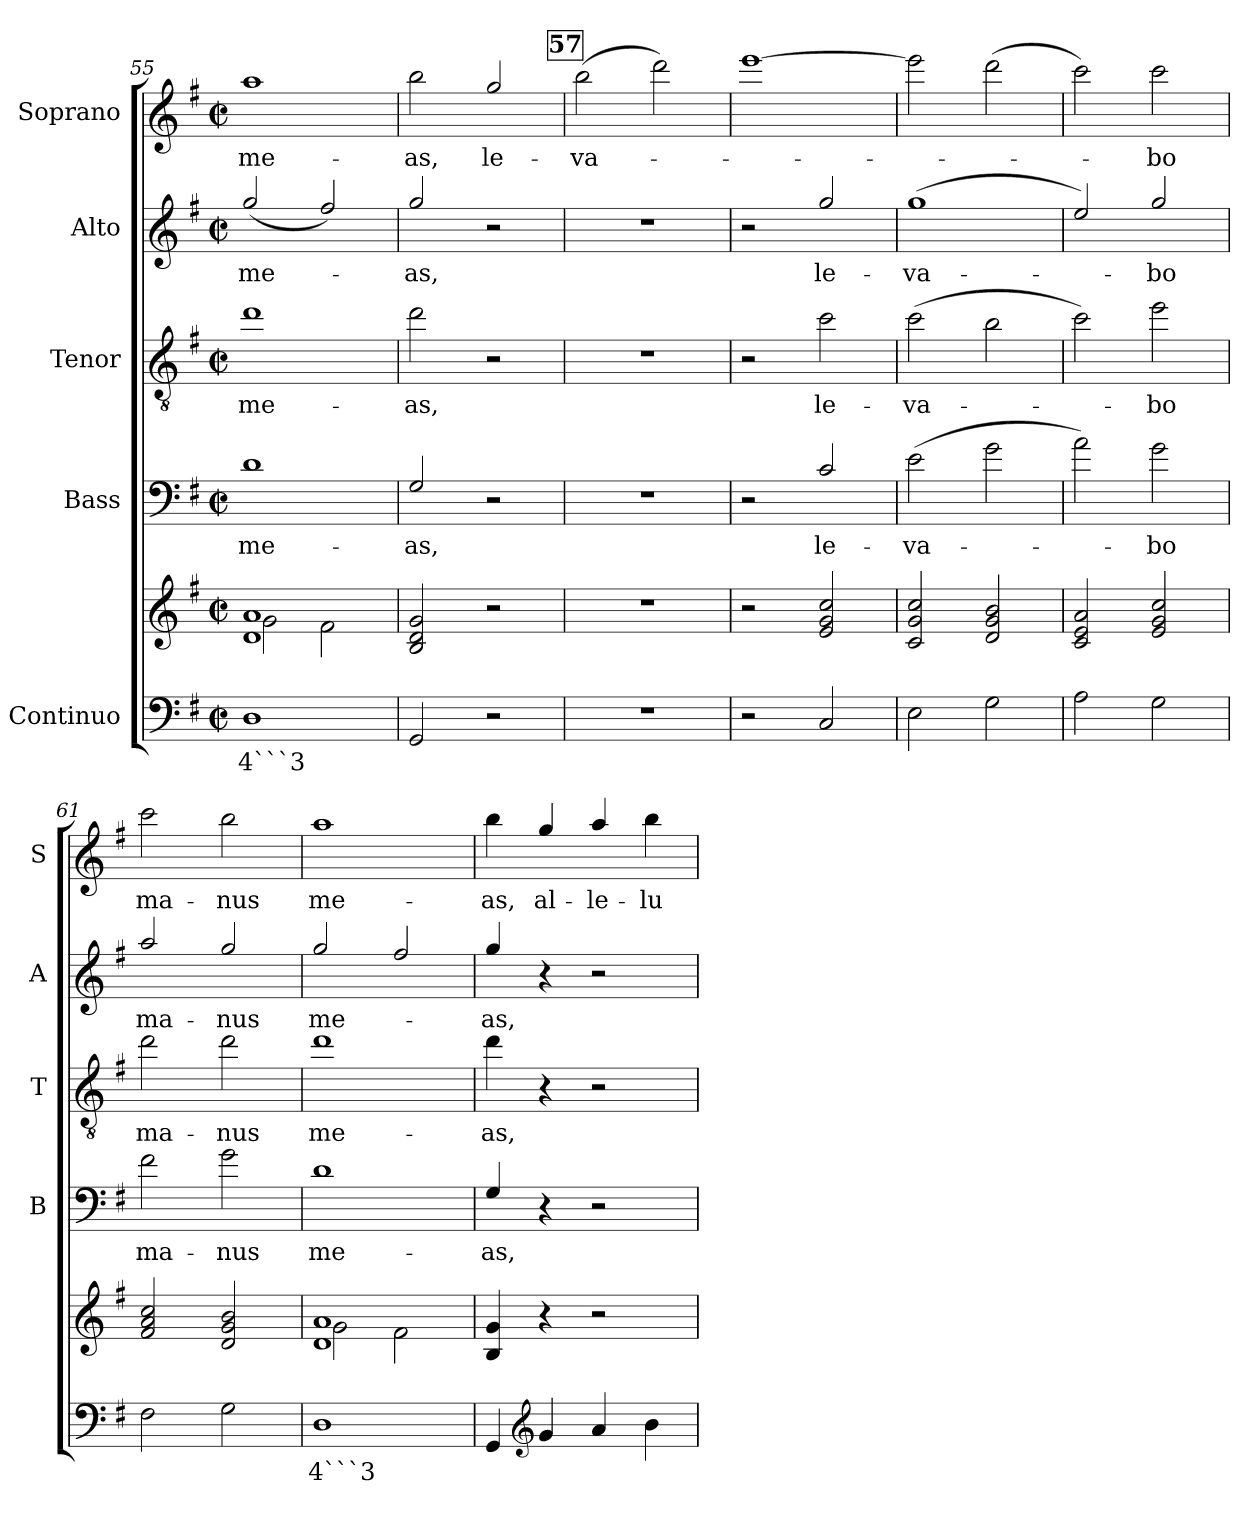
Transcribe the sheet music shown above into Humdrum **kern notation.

**kern	**text	**kern	**kern	**text	**kern	**text	**kern	**text	**kern	**text
*part5	*part5	*part5	*part4	*part4	*part3	*part3	*part2	*part2	*part1	*part1
*staff6	*staff6	*staff5	*staff4	*staff4	*staff3	*staff3	*staff2	*staff2	*staff1	*staff1
*I"Continuo	*	*	*I"Bass	*	*I"Tenor	*	*I"Alto	*	*I"Soprano	*
*	*	*	*I'B	*	*I'T	*	*I'A	*	*I'S	*
*clefF4	*	*clefG2	*clefF4	*	*clefGv2	*	*clefG2	*	*clefG2	*
*	*	*	*ITrd7c12	*	*ITrd7c12	*	*ITrd7c12	*	*ITrd7c12	*
*k[f#]	*	*k[f#]	*k[f#]	*	*k[f#]	*	*k[f#]	*	*k[f#]	*
*G:	*	*G:	*G:	*	*G:	*	*G:	*	*G:	*
*M2/2	*	*M2/2	*M2/2	*	*M2/2	*	*M2/2	*	*M2/2	*
*met(c|)	*	*met(c|)	*met(c|)	*	*met(c|)	*	*met(c|)	*	*met(c|)	*
=55	=55	=55	=55	=55	=55	=55	=55	=55	=55	=55
!	!LO:LY:b	!	!	!	!	!	!	!	!	!
*	*	*^	*	*	*	*	*	*	*	*
!	!	!	!	!	!LO:LY:b	!	!	!	!	!	!
!	!	!	!	!	!	!	!LO:LY:b	!	!	!	!
!	!	!	!	!	!	!	!	!	!LO:LY:b	!	!
!	!	!	!	!	!	!	!	!	!	!	!LO:LY:b
1D	-4```3	1d! 1a!	2g!\	1D	me-	1d	me-	(<2g/	me-	1a	me-
.	.	.	2f#!\	.	.	.	.	2f#/)	.	.	.
*	*	*v	*v	*	*	*	*	*	*	*	*
=56	=56	=56	=56	=56	=56	=56	=56	=56	=56	=56
*	*	*^	*	*	*	*	*	*	*	*
!	!	!	!	!	!LO:LY:b	!	!	!	!	!	!
*	*	*v	*v	*	*	*	*	*	*	*	*
*	*	*^	*	*	*	*	*	*	*	*
!	!	!	!	!	!	!	!LO:LY:b	!	!	!	!
*	*	*v	*v	*	*	*	*	*	*	*	*
*	*	*^	*	*	*	*	*	*	*	*
!	!	!	!	!	!	!	!	!	!LO:LY:b	!	!
*	*	*v	*v	*	*	*	*	*	*	*	*
*	*	*^	*	*	*	*	*	*	*	*
!	!	!	!	!	!	!	!	!	!	!	!LO:LY:b
*	*	*v	*v	*	*	*	*	*	*	*	*
2GG/	.	2B!/ 2d!/ 2g!/	2GG/	-as,	2d\	-as,	2g/	-as,	2b\	-as,
!	!	!	!	!	!	!	!	!	!	!LO:LY:b
2r	.	2r	2r	.	2r	.	2r	.	2g/	le-
!!LO:REH:place=s1:a:B:fs=8.3:t=57
=57	=57	=57	=57	=57	=57	=57	=57	=57	=57	=57
!	!	!	!	!	!	!	!	!	!	!LO:LY:b
1r	.	1r	1r	.	1r	.	1r	.	(>2b\	-va-
.	.	.	.	.	.	.	.	.	2dd\)	.
=58	=58	=58	=58	=58	=58	=58	=58	=58	=58	=58
2r	.	2r	2r	.	2r	.	2r	.	[1ee	.
!	!	!	!	!LO:LY:b	!	!	!	!	!	!
!	!	!	!	!	!	!LO:LY:b	!	!	!	!
!	!	!	!	!	!	!	!	!LO:LY:b	!	!
2C/	.	2e!/ 2g!/ 2cc!/	2C/	le-	2c\	le-	2g/	le-	.	.
=59	=59	=59	=59	=59	=59	=59	=59	=59	=59	=59
!	!	!	!	!LO:LY:b	!	!	!	!	!	!
!	!	!	!	!	!	!LO:LY:b	!	!	!	!
!	!	!	!	!	!	!	!	!LO:LY:b	!	!
2E\	.	2c!/ 2g!/ 2cc!/	(>2E\	-va-	(>2c\	-va-	(<1g	-va-	2ee\]	.
2G\	.	2d!/ 2g!/ 2b!/	2G\	.	2B\	.	.	.	(>2dd\	.
=60	=60	=60	=60	=60	=60	=60	=60	=60	=60	=60
2A\	.	2c!/ 2e!/ 2a!/	2A\)	.	2c\)	.	2e/)	.	2cc\)	.
!	!	!	!	!LO:LY:b	!	!	!	!	!	!
!	!	!	!	!	!	!LO:LY:b	!	!	!	!
!	!	!	!	!	!	!	!	!LO:LY:b	!	!
!	!	!	!	!	!	!	!	!	!	!LO:LY:b
2G\	.	2e!/ 2g!/ 2cc!/	2G\	-bo	2e\	-bo	2g/	-bo	2cc\	-bo
=61	=61	=61	=61	=61	=61	=61	=61	=61	=61	=61
!	!	!	!	!LO:LY:b	!	!	!	!	!	!
!	!	!	!	!	!	!LO:LY:b	!	!	!	!
!	!	!	!	!	!	!	!	!LO:LY:b	!	!
!	!	!	!	!	!	!	!	!	!	!LO:LY:b
2F#\	.	2f#!/ 2a!/ 2cc!/	2F#\	ma-	2d\	ma-	2a/	ma-	2cc\	ma-
!	!	!	!	!LO:LY:b	!	!	!	!	!	!
!	!	!	!	!	!	!LO:LY:b	!	!	!	!
!	!	!	!	!	!	!	!	!LO:LY:b	!	!
!	!	!	!	!	!	!	!	!	!	!LO:LY:b
2G\	.	2d!/ 2g!/ 2b!/	2G\	-nus	2d\	-nus	2g/	-nus	2b\	-nus
=62	=62	=62	=62	=62	=62	=62	=62	=62	=62	=62
!	!LO:LY:b	!	!	!	!	!	!	!	!	!
*	*	*^	*	*	*	*	*	*	*	*
!	!	!	!	!	!LO:LY:b	!	!	!	!	!	!
!	!	!	!	!	!	!	!LO:LY:b	!	!	!	!
!	!	!	!	!	!	!	!	!	!LO:LY:b	!	!
!	!	!	!	!	!	!	!	!	!	!	!LO:LY:b
1D	4```3	1d! 1a!	2g!\	1D	me-	1d	me-	2g/	me-	1a	me-
.	.	.	2f#!\	.	.	.	.	2f#/	.	.	.
*	*	*v	*v	*	*	*	*	*	*	*	*
!!LO:LB:g=z
=63	=63	=63	=63	=63	=63	=63	=63	=63	=63	=63
*	*	*^	*	*	*	*	*	*	*	*
!	!	!	!	!	!LO:LY:b	!	!	!	!	!	!
*	*	*v	*v	*	*	*	*	*	*	*	*
*	*	*^	*	*	*	*	*	*	*	*
!	!	!	!	!	!	!	!LO:LY:b	!	!	!	!
*	*	*v	*v	*	*	*	*	*	*	*	*
*	*	*^	*	*	*	*	*	*	*	*
!	!	!	!	!	!	!	!	!	!LO:LY:b	!	!
*	*	*v	*v	*	*	*	*	*	*	*	*
*	*	*^	*	*	*	*	*	*	*	*
!	!	!	!	!	!	!	!	!	!	!	!LO:LY:b
*	*	*v	*v	*	*	*	*	*	*	*	*
4GG/	.	4B!/ 4g!/	4GG/	-as,	4d\	-as,	4g/	-as,	4b\	-as,
*clefG2	*	*	*	*	*	*	*	*	*	*
!	!	!	!	!	!	!	!	!	!	!LO:LY:b
4g/	.	4r	4r	.	4r	.	4r	.	4g/	al-
!	!	!	!	!	!	!	!	!	!	!LO:LY:b
4a/	.	2r	2r	.	2r	.	2r	.	4a/	-le-
!	!	!	!	!	!	!	!	!	!	!LO:LY:b
4b\	.	.	.	.	.	.	.	.	4b\	-lu-
=	=	=	=	=	=	=	=	=	=	=
*-	*-	*-	*-	*-	*-	*-	*-	*-	*-	*-
